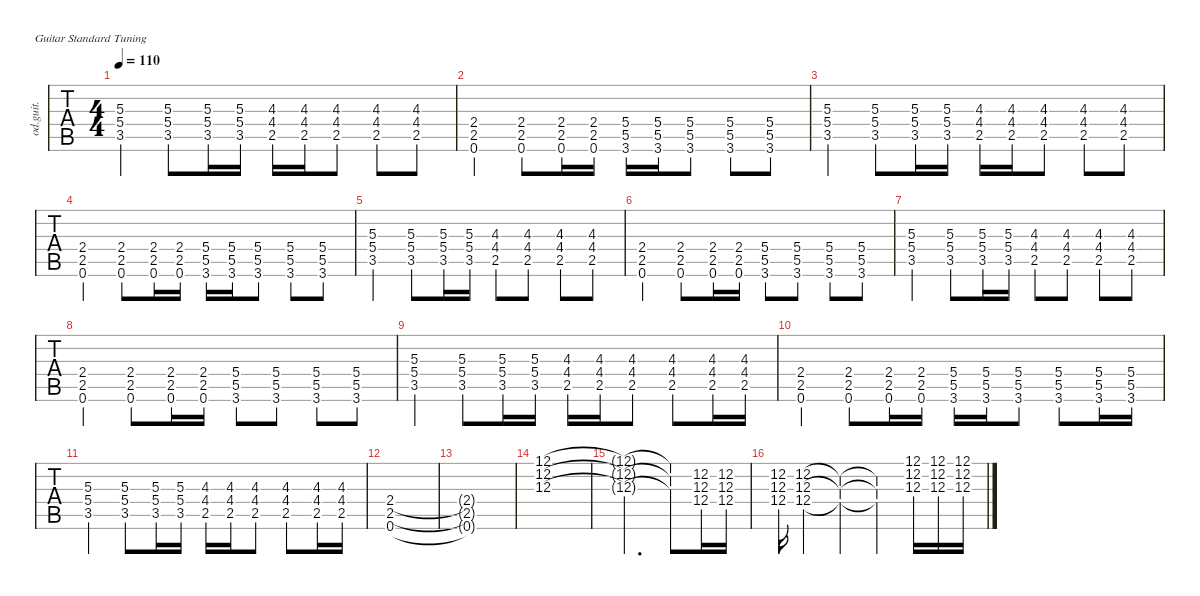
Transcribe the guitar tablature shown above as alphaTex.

\defaultSystemsLayout 4
\hideDynamics
\bracketExtendMode nobrackets
\track ("Overdriven Guitar" "od.guit.") {instrument overdrivenguitar}
\staff {tabs}
\tuning (E4 B3 G3 D3 A2 E2)
\ts (4 4)
\tempo 110
\clef g2
\ks c
(5.3 5.4 3.5).4{dy mf} (5.3 5.4 3.5).8 (5.3 5.4 3.5).16 (5.3 5.4 3.5).16 (2.5 4.4{acc #} 4.3).16 (2.5 4.4{acc #} 4.3).16 (2.5 4.4{acc #} 4.3).8 (2.5 4.4{acc #} 4.3).8 (2.5 4.4{acc #} 4.3).8 |
(2.4 2.5 0.6).4 (2.4 2.5 0.6).8 (2.4 2.5 0.6).16 (2.4 2.5 0.6).16 (3.6 5.5 5.4).16 (3.6 5.5 5.4).16 (3.6 5.5 5.4).8 (3.6 5.5 5.4).8 (3.6 5.5 5.4).8 |
(5.3 5.4 3.5).4 (5.3 5.4 3.5).8 (5.3 5.4 3.5).16 (5.3 5.4 3.5).16 (2.5 4.4{acc #} 4.3).16 (2.5 4.4{acc #} 4.3).16 (2.5 4.4{acc #} 4.3).8 (2.5 4.4{acc #} 4.3).8 (2.5 4.4{acc #} 4.3).8 |
(2.4 2.5 0.6).4 (2.4 2.5 0.6).8 (2.4 2.5 0.6).16 (2.4 2.5 0.6).16 (3.6 5.5 5.4).16 (3.6 5.5 5.4).16 (3.6 5.5 5.4).8 (3.6 5.5 5.4).8 (3.6 5.5 5.4).8 |
(3.5 5.4 5.3).4 (3.5 5.4 5.3).8 (3.5 5.4 5.3).16 (3.5 5.4 5.3).16 (4.3 4.4{acc #} 2.5).8 (4.3 4.4{acc #} 2.5).8 (4.3 4.4{acc #} 2.5).8 (4.3 4.4{acc #} 2.5).8 |
(2.4 2.5 0.6).4 (2.4 2.5 0.6).8 (2.4 2.5 0.6).16 (2.4 2.5 0.6).16 (3.6 5.4 5.5).8 (3.6 5.4 5.5).8 (3.6 5.4 5.5).8 (3.6 5.4 5.5).8 |
(3.5 5.4 5.3).4 (3.5 5.4 5.3).8 (3.5 5.4 5.3).16 (3.5 5.4 5.3).16 (4.3 4.4{acc #} 2.5).8 (4.3 4.4{acc #} 2.5).8 (4.3 4.4{acc #} 2.5).8 (4.3 4.4{acc #} 2.5).8 |
(2.4 2.5 0.6).4 (2.4 2.5 0.6).8 (2.4 2.5 0.6).16 (2.4 2.5 0.6).16 (3.6 5.4 5.5).8 (3.6 5.4 5.5).8 (3.6 5.4 5.5).8 (3.6 5.4 5.5).8 |
(3.5 5.4 5.3).4 (3.5 5.4 5.3).8 (3.5 5.4 5.3).16 (3.5 5.4 5.3).16 (4.3 4.4{acc #} 2.5).16 (4.3 4.4{acc #} 2.5).16 (4.3 4.4{acc #} 2.5).8 (4.3 4.4{acc #} 2.5).8 (4.3 4.4{acc #} 2.5).16 (4.3 4.4{acc #} 2.5).16 |
(2.4 2.5 0.6).4 (2.4 2.5 0.6).8 (2.4 2.5 0.6).16 (2.4 2.5 0.6).16 (3.6 5.5 5.4).16 (3.6 5.5 5.4).16 (3.6 5.5 5.4).8 (3.6 5.5 5.4).8 (3.6 5.5 5.4).16 (3.6 5.5 5.4).16 |
(3.5 5.4 5.3).4 (3.5 5.4 5.3).8 (3.5 5.4 5.3).16 (3.5 5.4 5.3).16 (4.3 4.4{acc #} 2.5).16 (4.3 4.4{acc #} 2.5).16 (4.3 4.4{acc #} 2.5).8 (4.3 4.4{acc #} 2.5).8 (4.3 4.4{acc #} 2.5).16 (4.3 4.4{acc #} 2.5).16 |
(0.6 2.5 2.4).1 |
(0.6{t} 2.5{t} 2.4{t}).1 |
(12.3 12.2 12.1).1 |
(12.3{t} 12.2{t} 12.1{t}).2{d} (12.3{t} 12.2{t} 12.1{t}).8 (12.2 12.3 12.4).16 (12.2 12.3 12.4).16 |
(12.2 12.3 12.4).16 (12.2 12.3 12.4).4 (12.2{t} 12.3{t} 12.4{t}).4 (12.2{t} 12.3{t} 12.4{t}).4 (12.2 12.3 12.1).16 (12.1 12.2 12.3).16 (12.1 12.2 12.3).16
